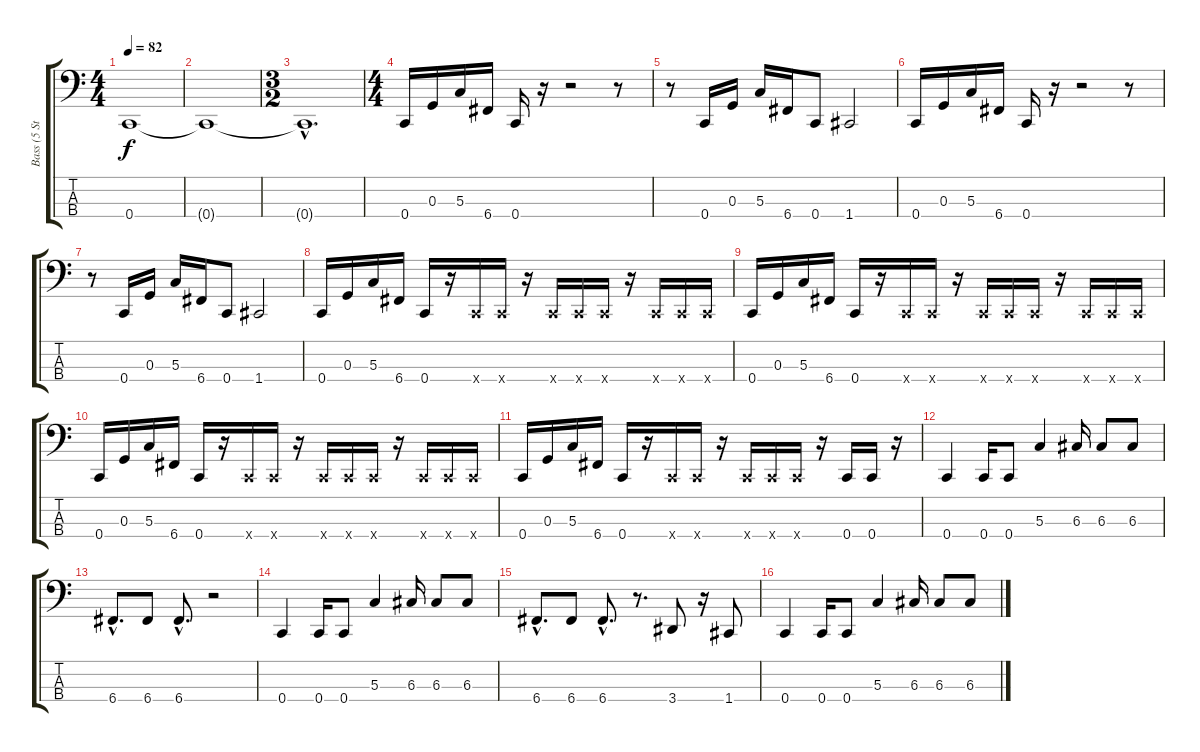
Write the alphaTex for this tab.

\track ("Bass (5 Stringed)" "Bass (5 St") {instrument electricbasspick}
\staff {score tabs}
\tuning (F2 C2 G1 C1) {hide}
\ts (4 4)
\tempo 82
\clef f4
\ks c
0.4.1{dy f} |
0.4{t}.1 |
\ts (3 2)
0.4{hac t}.1{d} |
\ts (4 4)
0.4.16 0.3.16 5.3.16 6.4.16 0.4.16 r.16 r.2 r.8 |
r.8 0.4.16 0.3.16 5.3.16 6.4.16 0.4.8 1.4.2 |
0.4.16 0.3.16 5.3.16 6.4.16 0.4.16 r.16 r.2 r.8 |
r.8 0.4.16 0.3.16 5.3.16 6.4.16 0.4.8 1.4.2 |
0.4.16 0.3.16 5.3.16 6.4.16 0.4.16 r.16 0.4{x}.16 0.4{x}.16 r.16 0.4{x}.16 0.4{x}.16 0.4{x}.16 r.16 0.4{x}.16 0.4{x}.16 0.4{x}.16 |
0.4.16 0.3.16 5.3.16 6.4.16 0.4.16 r.16 0.4{x}.16 0.4{x}.16 r.16 0.4{x}.16 0.4{x}.16 0.4{x}.16 r.16 0.4{x}.16 0.4{x}.16 0.4{x}.16 |
0.4.16 0.3.16 5.3.16 6.4.16 0.4.16 r.16 0.4{x}.16 0.4{x}.16 r.16 0.4{x}.16 0.4{x}.16 0.4{x}.16 r.16 0.4{x}.16 0.4{x}.16 0.4{x}.16 |
0.4.16 0.3.16 5.3.16 6.4.16 0.4.16 r.16 0.4{x}.16 0.4{x}.16 r.16 0.4{x}.16 0.4{x}.16 0.4{x}.16 r.16 0.4.16 0.4.16 r.16 |
0.4.4 0.4.16 0.4.8 5.3.4 6.3.16 6.3.8 6.3.8 |
6.4{hac}.8{d} 6.4.8 6.4{hac}.8{d} r.2 |
0.4.4 0.4.16 0.4.8 5.3.4 6.3.16 6.3.8 6.3.8 |
6.4{hac}.8{d} 6.4.8 6.4{hac}.8{d} r.8{d} 3.4.8 r.16 1.4.8 |
0.4.4 0.4.16 0.4.8 5.3.4 6.3.16 6.3.8 6.3.8
